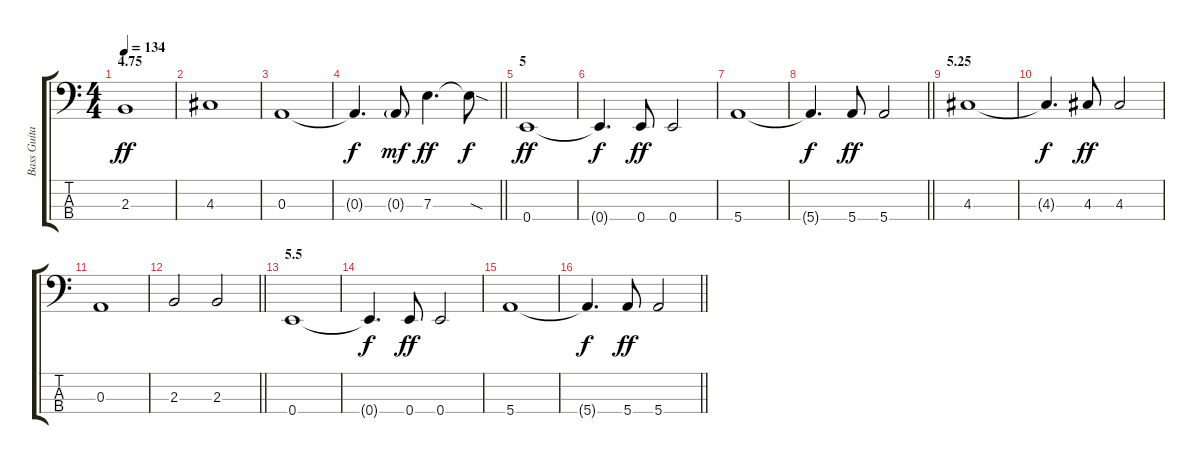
\track ("Bass Guitar" "Bass Guita") {instrument electricbassfinger}
\staff {score tabs}
\tuning (G2 D2 A1 E1) {hide}
\ts (4 4)
\section ("" "4.75")
\tempo 134
\clef f4
\ks c
2.3.1{dy ff} |
4.3.1 |
0.3.1 |
\barLineRight lightlight
0.3{t}.4{d dy f} 0.3{g}.8{dy mf} 7.3.4{d dy ff} 7.3{sod t}.8{dy f} |
\section ("" "5")
0.4.1{dy ff} |
0.4{t}.4{d dy f} 0.4.8{dy ff} 0.4.2 |
5.4.1 |
\barLineRight lightlight
5.4{t}.4{d dy f} 5.4.8{dy ff} 5.4.2 |
\section ("" "5.25")
4.3.1 |
4.3{t}.4{d dy f} 4.3.8{dy ff} 4.3.2 |
0.3.1 |
\barLineRight lightlight
2.3.2 2.3.2 |
\section ("" "5.5")
0.4.1 |
0.4{t}.4{d dy f} 0.4.8{dy ff} 0.4.2 |
5.4.1 |
\barLineRight lightlight
5.4{t}.4{d dy f} 5.4.8{dy ff} 5.4.2
